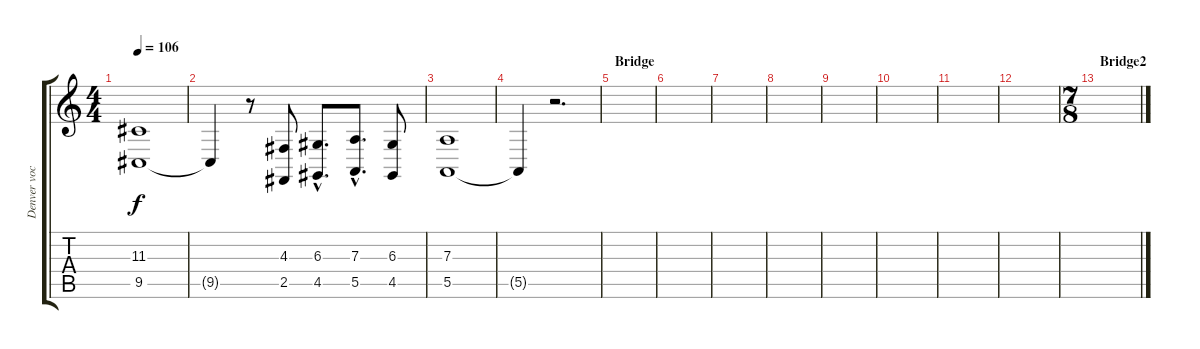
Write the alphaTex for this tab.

\track ("Denver vocal" "Denver voc") {instrument viola}
\staff {score tabs}
\tuning (B3 Gb3 D3 A2 E2 B1) {hide}
\ts (4 4)
\tempo 106
\clef g2
\ks c
(11.3 9.5).1{dy f} |
9.5{t}.4 r.8 (4.3 2.5).8 (6.3{hac} 4.5{hac}).8{d} (7.3{hac} 5.5{hac}).8{d} (6.3 4.5).8 |
(7.3 5.5).1 |
5.5{t}.4 r.2{d} |
\section ("" "Bridge")
|
|
|
|
|
|
|
|
\ts (7 8)
\section ("" "Bridge2")
